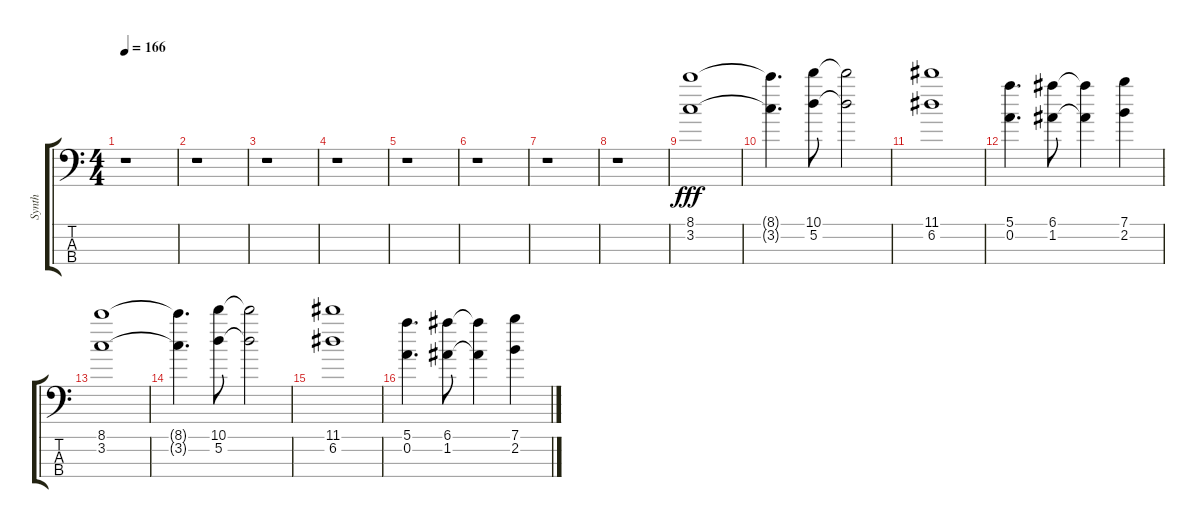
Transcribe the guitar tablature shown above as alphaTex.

\track ("Synth" "Synth") {instrument synthstrings1}
\staff {score tabs}
\tuning (E5 A4 D4 G3) {hide}
\ts (4 4)
\tempo 166
\clef f4
\ks c
r.1{dy fff} |
r.1 |
r.1 |
r.1 |
r.1 |
r.1 |
r.1 |
r.1 |
(8.1 3.2).1 |
(8.1{t} 3.2{t}).4{d} (10.1 5.2).8 (10.1{t} 5.2{t}).2 |
(11.1 6.2).1 |
(5.1 0.2).4{d} (6.1 1.2).8 (6.1{t} 1.2{t}).4 (7.1 2.2).4 |
(8.1 3.2).1 |
(8.1{t} 3.2{t}).4{d} (10.1 5.2).8 (10.1{t} 5.2{t}).2 |
(11.1 6.2).1 |
(5.1 0.2).4{d} (6.1 1.2).8 (6.1{t} 1.2{t}).4 (7.1 2.2).4
